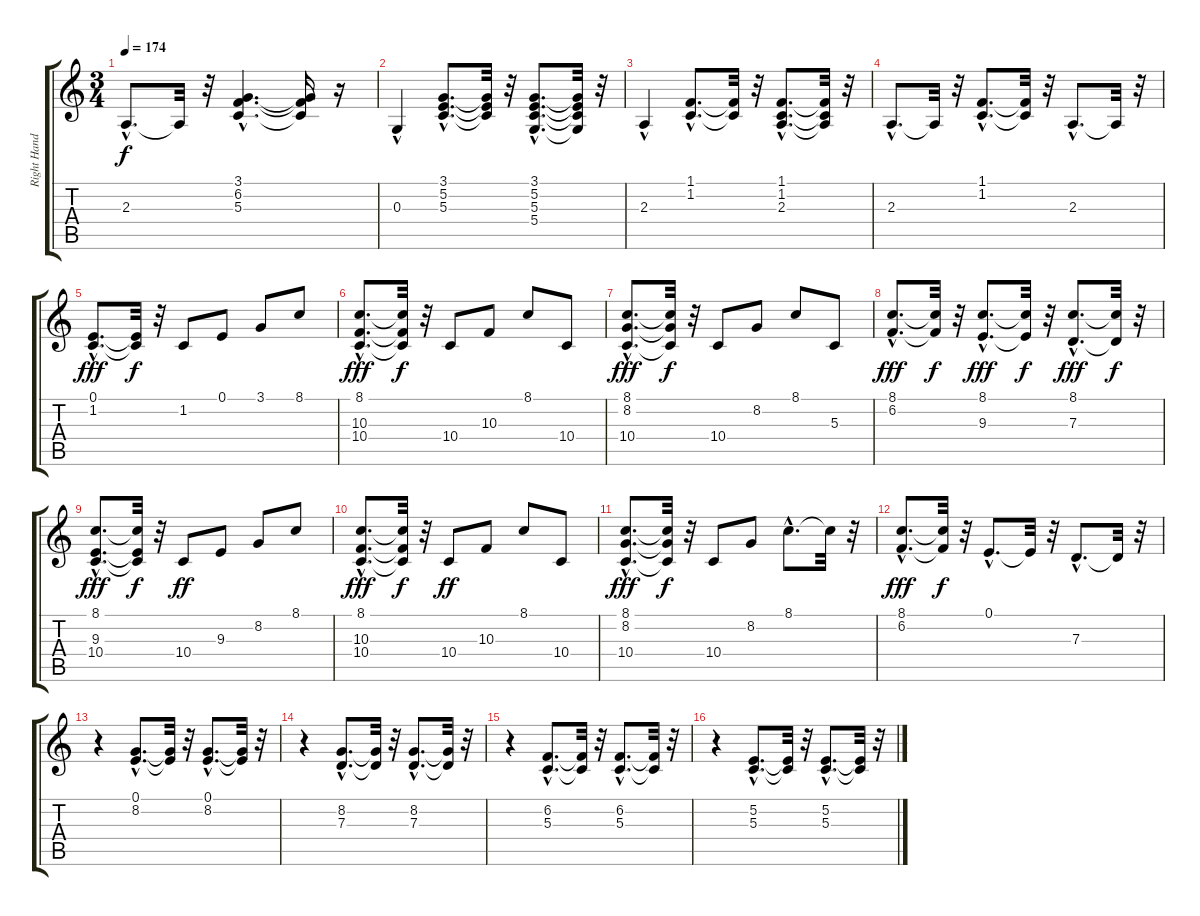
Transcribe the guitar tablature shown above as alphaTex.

\track ("Right Hand" "Right Hand") {instrument brightacousticpiano}
\staff {score tabs}
\tuning (E4 B3 G3 D3 A2 E2) {hide}
\ts (3 4)
\tempo 174
\clef g2
\ks c
2.3{hac}.8{d dy f} 2.3{t}.32 r.32 (3.1{hac} 6.2{hac} 5.3{hac}).4{d} (3.1{t} 6.2{t} 5.3{t}).16 r.16 |
0.3{hac}.4 (3.1{hac} 5.2{hac} 5.3{hac}).8{d} (3.1{t} 5.2{t} 5.3{t}).32 r.32 (3.1{hac} 5.2{hac} 5.3{hac} 5.4{hac}).8{d} (3.1{t} 5.2{t} 5.3{t} 5.4{t}).32 r.32 |
2.3{hac}.4 (1.1{hac} 1.2{hac}).8{d} (1.1{t} 1.2{t}).32 r.32 (1.1{hac} 1.2{hac} 2.3{hac}).8{d} (1.1{t} 1.2{t} 2.3{t}).32 r.32 |
2.3{hac}.8{d} 2.3{t}.32 r.32 (1.1{hac} 1.2{hac}).8{d} (1.1{t} 1.2{t}).32 r.32 2.3{hac}.8{d} 2.3{t}.32 r.32 |
(0.1{hac} 1.2{hac}).8{d dy fff} (0.1{t} 1.2{t}).32{dy f} r.32 1.2.8 0.1.8 3.1.8 8.1.8 |
(8.1{hac} 10.3{hac} 10.4{hac}).8{d dy fff} (8.1{t} 10.3{t} 10.4{t}).32{dy f} r.32 10.4.8 10.3.8 8.1.8 10.4.8 |
(8.1{hac} 8.2{hac} 10.4{hac}).8{d dy fff} (8.1{t} 8.2{t} 10.4{t}).32{dy f} r.32 10.4.8 8.2.8 8.1.8 5.3.8 |
(8.1{hac} 6.2{hac}).8{d dy fff} (8.1{t} 6.2{t}).32{dy f} r.32 (8.1{hac} 9.3{hac}).8{d dy fff} (8.1{t} 9.3{t}).32{dy f} r.32 (8.1{hac} 7.3{hac}).8{d dy fff} (8.1{t} 7.3{t}).32{dy f} r.32 |
(8.1{hac} 9.3{hac} 10.4{hac}).8{d dy fff} (8.1{t} 9.3{t} 10.4{t}).32{dy f} r.32 10.4.8{dy ff} 9.3.8 8.2.8 8.1.8 |
(8.1{hac} 10.3{hac} 10.4{hac}).8{d dy fff} (8.1{t} 10.3{t} 10.4{t}).32{dy f} r.32 10.4.8{dy ff} 10.3.8 8.1.8 10.4.8 |
(8.1{hac} 8.2{hac} 10.4{hac}).8{d dy fff} (8.1{t} 8.2{t} 10.4{t}).32{dy f} r.32 10.4.8 8.2.8 8.1{hac}.8{d} 8.1{t}.32 r.32 |
(8.1{hac} 6.2{hac}).8{d dy fff} (8.1{t} 6.2{t}).32{dy f} r.32 0.1{hac}.8{d} 0.1{t}.32 r.32 7.3{hac}.8{d} 7.3{t}.32 r.32 |
r.4 (0.1{hac} 8.2{hac}).8{d} (0.1{t} 8.2{t}).32 r.32 (0.1{hac} 8.2{hac}).8{d} (0.1{t} 8.2{t}).32 r.32 |
r.4 (8.2{hac} 7.3{hac}).8{d} (8.2{t} 7.3{t}).32 r.32 (8.2{hac} 7.3{hac}).8{d} (8.2{t} 7.3{t}).32 r.32 |
r.4 (6.2{hac} 5.3{hac}).8{d} (6.2{t} 5.3{t}).32 r.32 (6.2{hac} 5.3{hac}).8{d} (6.2{t} 5.3{t}).32 r.32 |
r.4 (5.2{hac} 5.3{hac}).8{d} (5.2{t} 5.3{t}).32 r.32 (5.2{hac} 5.3{hac}).8{d} (5.2{t} 5.3{t}).32 r.32
